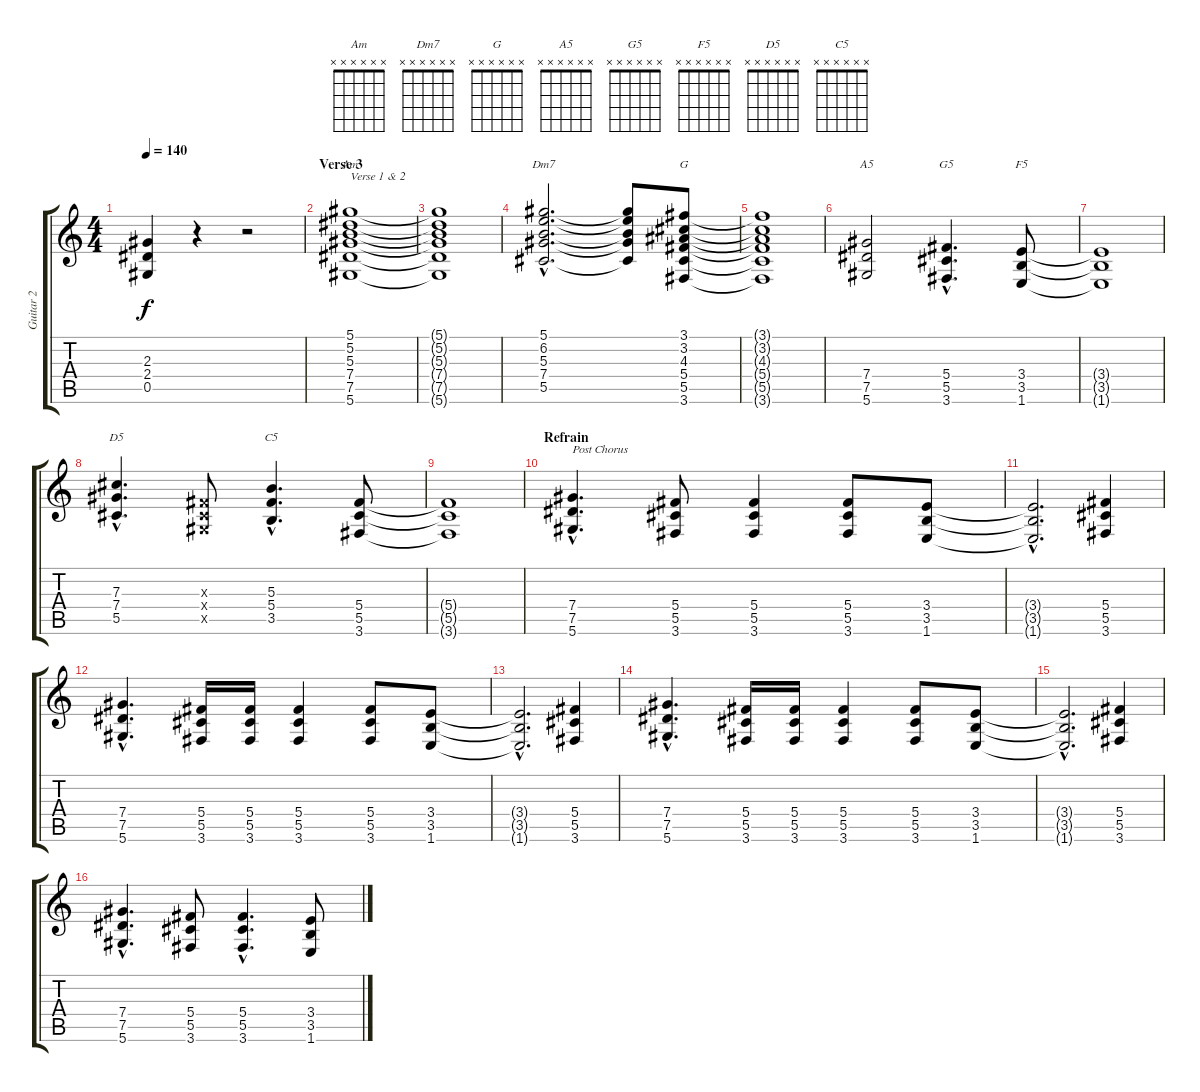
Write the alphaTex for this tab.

\track ("Guitar 2" "Guitar 2") {instrument distortionguitar}
\staff {score tabs}
\tuning (Eb4 Bb3 Gb3 Db3 Ab2 Eb2) {hide}
\chord ("Am" x x x x x x)
\chord ("Dm7" x x x x x x)
\chord ("G" x x x x x x)
\chord ("A5" x x x x x x)
\chord ("G5" x x x x x x)
\chord ("F5" x x x x x x)
\chord ("D5" x x x x x x)
\chord ("C5" x x x x x x)
\ts (4 4)
\tempo 140
\clef g2
\ks c
(2.3 2.4 0.5).4{dy f} r.4 r.2 |
\section ("" "Verse 3")
(5.1 5.2 5.3 7.4 7.5 5.6).1{ch "Am" txt "Verse 1 & 2" volume 11 instrument overdrivenguitar} |
(5.1{t} 5.2{t} 5.3{t} 7.4{t} 7.5{t} 5.6{t}).1 |
(5.1{hac} 6.2{hac} 5.3{hac} 7.4{hac} 5.5{hac}).2{d ch "Dm7"} (5.1{t} 6.2{t} 5.3{t} 7.4{t} 5.5{t}).8 (3.1 3.2 4.3 5.4 5.5 3.6).8{ch "G"} |
(3.1{t} 3.2{t} 4.3{t} 5.4{t} 5.5{t} 3.6{t}).1 |
(7.4 7.5 5.6).2{ch "A5"} (5.4{hac} 5.5{hac} 3.6{hac}).4{d ch "G5"} (3.4 3.5 1.6).8{ch "F5"} |
(3.4{t} 3.5{t} 1.6{t}).1 |
(7.3{hac} 7.4{hac} 5.5{hac}).4{d ch "D5"} (0.3{x} 0.4{x} 0.5{x}).8 (5.3{hac} 5.4{hac} 3.5{hac}).4{d ch "C5"} (5.4 5.5 3.6).8 |
(5.4{t} 5.5{t} 3.6{t}).1 |
\section ("" "Refrain")
(7.4{hac} 7.5{hac} 5.6{hac}).4{d txt "Post Chorus"} (5.4 5.5 3.6).8 (5.4 5.5 3.6).4 (5.4 5.5 3.6).8 (3.4 3.5 1.6).8 |
(3.4{hac t} 3.5{hac t} 1.6{hac t}).2{d} (5.4 5.5 3.6).4 |
(7.4{hac} 7.5{hac} 5.6{hac}).4{d} (5.4 5.5 3.6).16 (5.4 5.5 3.6).16 (5.4 5.5 3.6).4 (5.4 5.5 3.6).8 (3.4 3.5 1.6).8 |
(3.4{hac t} 3.5{hac t} 1.6{hac t}).2{d} (5.4 5.5 3.6).4 |
(7.4{hac} 7.5{hac} 5.6{hac}).4{d} (5.4 5.5 3.6).16 (5.4 5.5 3.6).16 (5.4 5.5 3.6).4 (5.4 5.5 3.6).8 (3.4 3.5 1.6).8 |
(3.4{hac t} 3.5{hac t} 1.6{hac t}).2{d} (5.4 5.5 3.6).4 |
(7.4{hac} 7.5{hac} 5.6{hac}).4{d} (5.4 5.5 3.6).8 (5.4{hac} 5.5{hac} 3.6{hac}).4{d} (3.4 3.5 1.6).8
